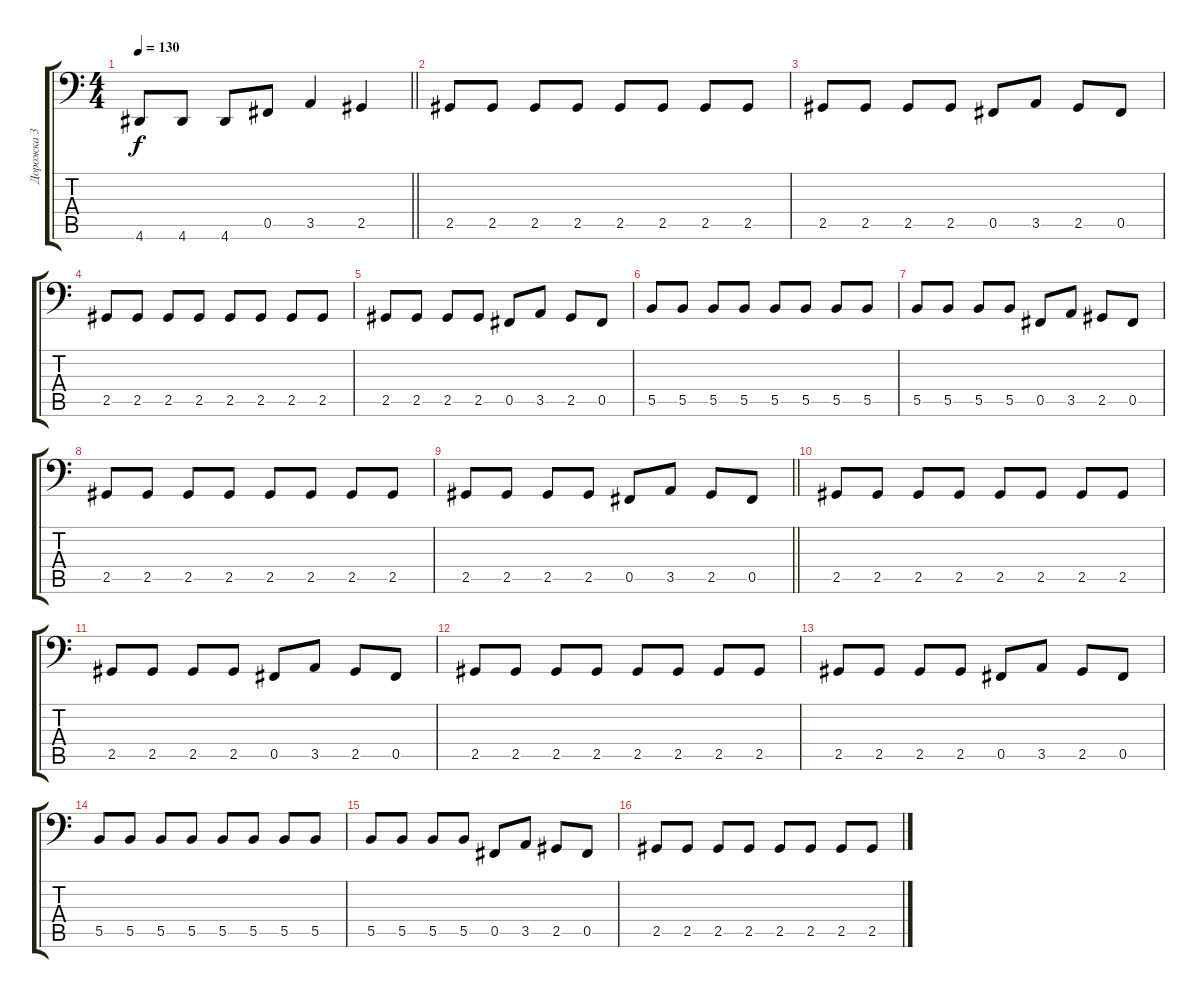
\track ("Дорожка 3" "Дорожка 3") {instrument electricbassfinger}
\staff {score tabs}
\tuning (Db3 Ab2 E2 B1 Gb1 B0) {hide}
\ts (4 4)
\tempo 130
\clef f4
\barLineRight lightlight
\ks c
4.6.8{dy f} 4.6.8 4.6.8 0.5.8 3.5.4 2.5.4 |
\section ("" " ")
2.5.8 2.5.8 2.5.8 2.5.8 2.5.8 2.5.8 2.5.8 2.5.8 |
2.5.8 2.5.8 2.5.8 2.5.8 0.5.8 3.5.8 2.5.8 0.5.8 |
2.5.8 2.5.8 2.5.8 2.5.8 2.5.8 2.5.8 2.5.8 2.5.8 |
2.5.8 2.5.8 2.5.8 2.5.8 0.5.8 3.5.8 2.5.8 0.5.8 |
5.5.8 5.5.8 5.5.8 5.5.8 5.5.8 5.5.8 5.5.8 5.5.8 |
5.5.8 5.5.8 5.5.8 5.5.8 0.5.8 3.5.8 2.5.8 0.5.8 |
2.5.8 2.5.8 2.5.8 2.5.8 2.5.8 2.5.8 2.5.8 2.5.8 |
\barLineRight lightlight
2.5.8 2.5.8 2.5.8 2.5.8 0.5.8 3.5.8 2.5.8 0.5.8 |
2.5.8 2.5.8 2.5.8 2.5.8 2.5.8 2.5.8 2.5.8 2.5.8 |
2.5.8 2.5.8 2.5.8 2.5.8 0.5.8 3.5.8 2.5.8 0.5.8 |
2.5.8 2.5.8 2.5.8 2.5.8 2.5.8 2.5.8 2.5.8 2.5.8 |
2.5.8 2.5.8 2.5.8 2.5.8 0.5.8 3.5.8 2.5.8 0.5.8 |
5.5.8 5.5.8 5.5.8 5.5.8 5.5.8 5.5.8 5.5.8 5.5.8 |
5.5.8 5.5.8 5.5.8 5.5.8 0.5.8 3.5.8 2.5.8 0.5.8 |
2.5.8 2.5.8 2.5.8 2.5.8 2.5.8 2.5.8 2.5.8 2.5.8
